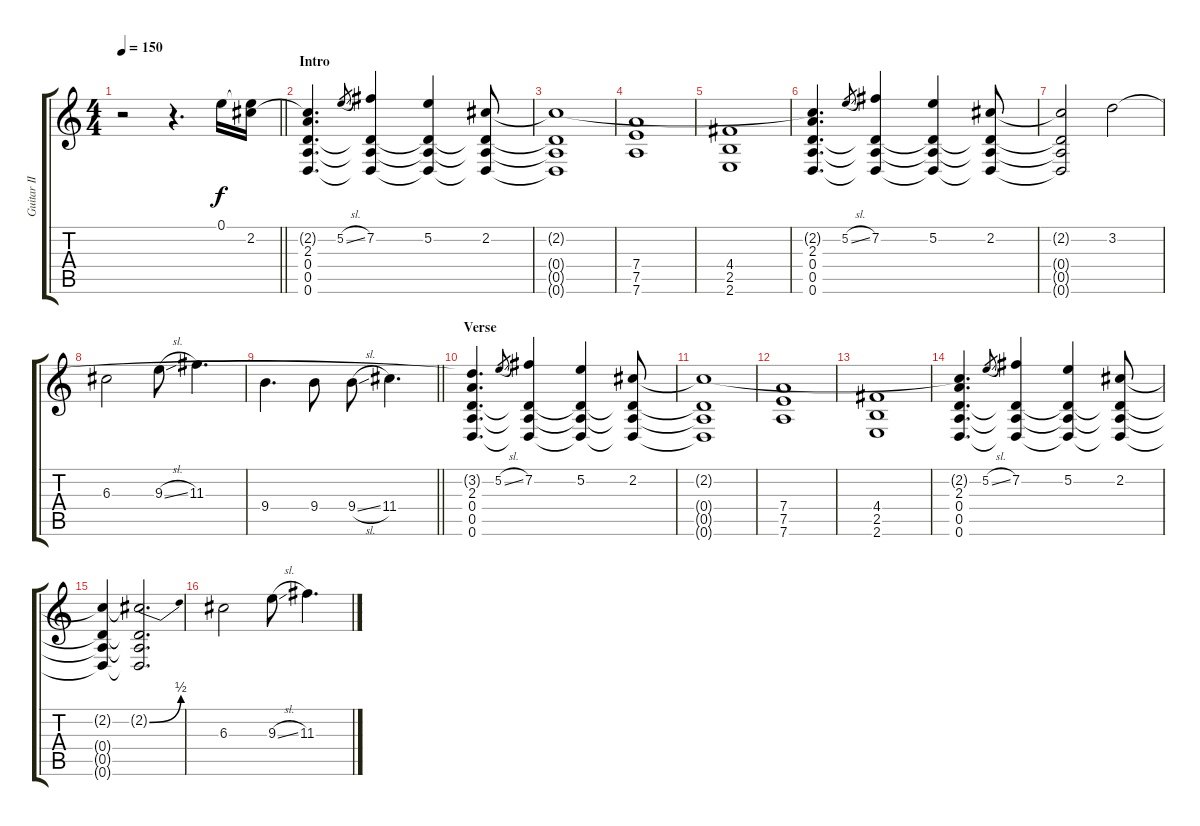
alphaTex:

\track ("Guitar II" "Guitar II") {instrument overdrivenguitar}
\staff {score tabs}
\tuning (E4 B3 G3 D3 A2 D2) {hide}
\ts (4 4)
\tempo 150
\clef g2
\barLineRight lightlight
\ks c
r.2{dy f} r.4{d} 0.1.16 (0.1{t} 2.2).16 |
\section ("" "Intro")
(2.2{t} 2.3 0.4 0.5 0.6).4{d} 5.2{sl}.8{gr} (7.2 0.4{t} 0.5{t} 0.6{t}).4 (5.2 0.4{t} 0.5{t} 0.6{t}).4 (2.2 0.4{t} 0.5{t} 0.6{t}).8 |
(2.2{t} 0.4{t} 0.5{t} 0.6{t}).1 |
(7.4 7.5 7.6).1 |
(4.4 2.5 2.6).1 |
(2.2{t} 2.3 0.4 0.5 0.6).4{d} 5.2{sl}.8{gr} (7.2 0.4{t} 0.5{t} 0.6{t}).4 (5.2 0.4{t} 0.5{t} 0.6{t}).4 (2.2 0.4{t} 0.5{t} 0.6{t}).8 |
(2.2{t} 0.4{t} 0.5{t} 0.6{t}).2 3.2.2 |
6.3.2 9.3{sl}.8 11.3.4{d} |
\barLineRight lightlight
9.4.4{d} 9.4.8 9.4{sl}.8 11.4.4{d} |
\section ("" "Verse")
(3.2{t} 2.3 0.4 0.5 0.6).4{d} 5.2{sl}.8{gr} (7.2 0.4{t} 0.5{t} 0.6{t}).4 (5.2 0.4{t} 0.5{t} 0.6{t}).4 (2.2 0.4{t} 0.5{t} 0.6{t}).8 |
(2.2{t} 0.4{t} 0.5{t} 0.6{t}).1 |
(7.4 7.5 7.6).1 |
(4.4 2.5 2.6).1 |
(2.2{t} 2.3 0.4 0.5 0.6).4{d} 5.2{sl}.8{gr} (7.2 0.4{t} 0.5{t} 0.6{t}).4 (5.2 0.4{t} 0.5{t} 0.6{t}).4 (2.2 0.4{t} 0.5{t} 0.6{t}).8 |
(2.2{t} 0.4{t} 0.5{t} 0.6{t}).4 (2.2{be (bend 0 0 60 2) t} 0.4{t} 0.5{t} 0.6{t}).2{d} |
6.3.2 9.3{sl}.8 11.3.4{d}
